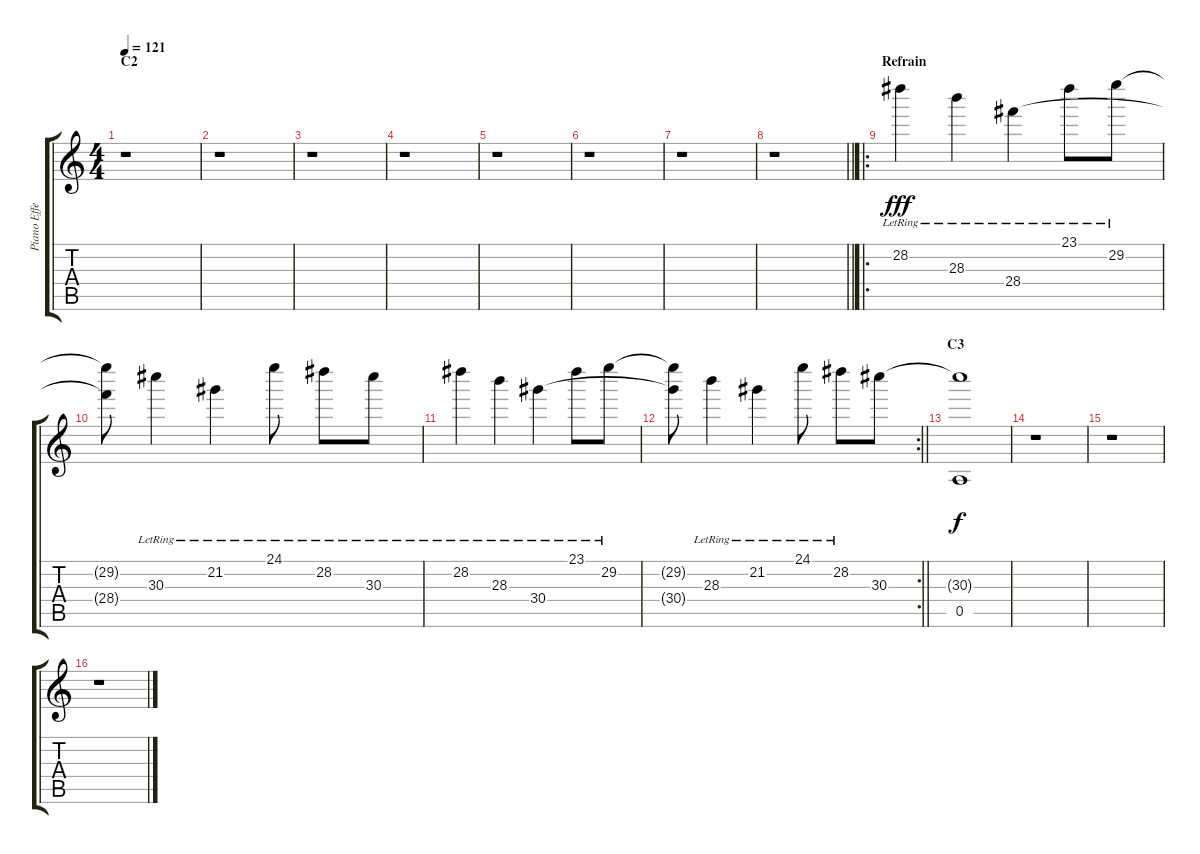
\track ("Piano Effets" "Piano Effe") {instrument acousticguitarsteel}
\staff {score tabs}
\tuning (E4 B3 G3 D3 A2 E2) {hide}
\ts (4 4)
\section ("" "C2")
\tempo 121
\clef g2
\ks c
r.1{dy f} |
r.1 |
r.1 |
r.1 |
r.1 |
r.1 |
r.1 |
\barLineRight lightlight
r.1 |
\ro
\section ("" "Refrain")
28.2{lr}.4{dy fff} 28.3{lr}.4 28.4{lr}.4 23.1{lr}.8 29.2{lr}.8 |
(29.2{t} 28.4{t}).8 30.3{lr}.4 21.2{lr}.4 24.1{lr}.8 28.2{lr}.8 30.3{lr}.8 |
28.2{lr}.4 28.3{lr}.4 30.4{lr}.4 23.1{lr}.8 29.2{lr}.8 |
\rc 2
\barLineRight lightlight
(29.2{t} 30.4{t}).8 28.3{lr}.4 21.2{lr}.4 24.1{lr}.8 28.2{lr}.8 30.3.8 |
\section ("" "C3")
(30.3{t} 0.5).1{dy f} |
r.1 |
r.1 |
r.1
